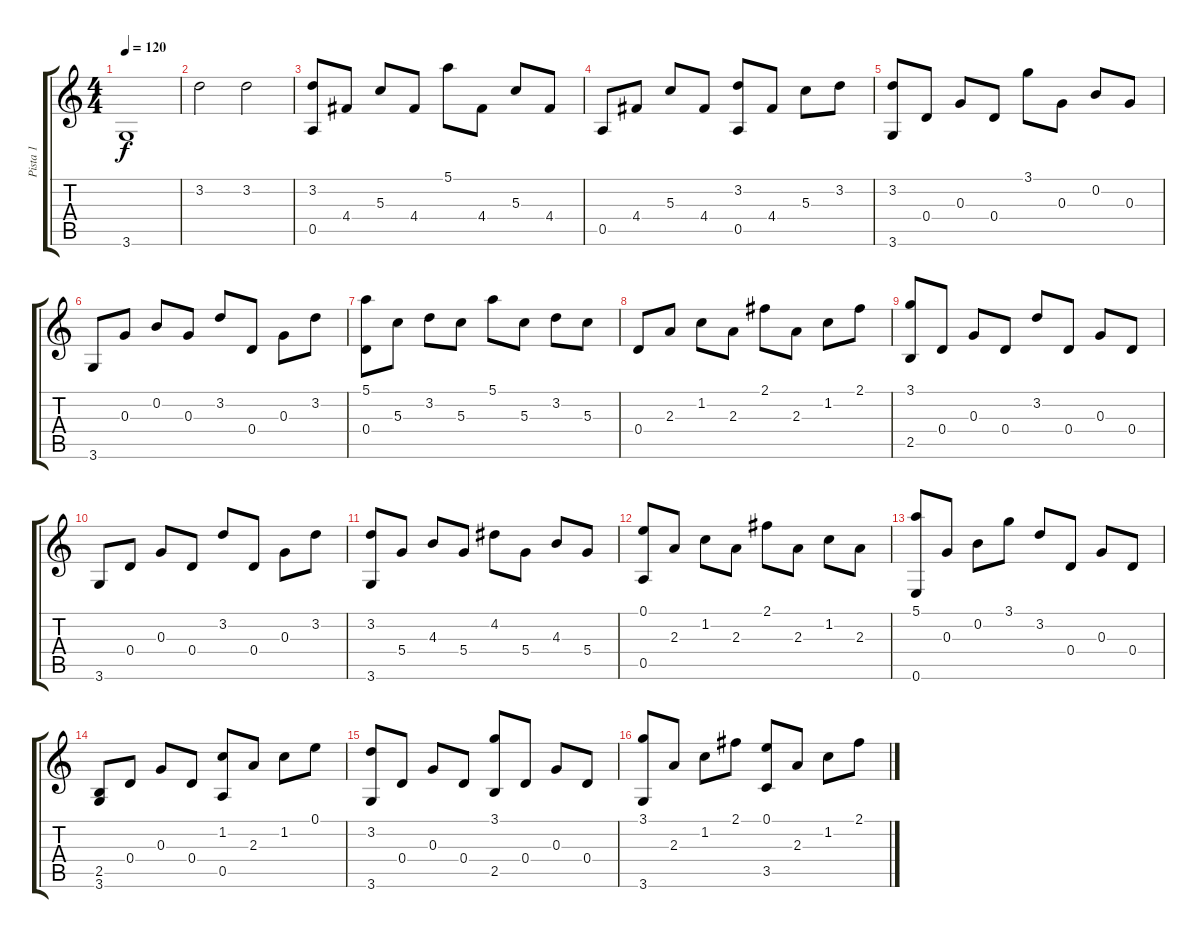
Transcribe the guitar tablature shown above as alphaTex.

\track ("Pista 1" "Pista 1") {instrument acousticguitarsteel}
\staff {score tabs}
\tuning (E4 B3 G3 D3 A2 E2) {hide}
\ts (4 4)
\tempo 120
\clef g2
\ks c
3.6.1{dy f} |
3.2.2 3.2.2 |
(3.2 0.5).8 4.4.8 5.3.8 4.4.8 5.1.8 4.4.8 5.3.8 4.4.8 |
0.5.8 4.4.8 5.3.8 4.4.8 (3.2 0.5).8 4.4.8 5.3.8 3.2.8 |
(3.2 3.6).8 0.4.8 0.3.8 0.4.8 3.1.8 0.3.8 0.2.8 0.3.8 |
3.6.8 0.3.8 0.2.8 0.3.8 3.2.8 0.4.8 0.3.8 3.2.8 |
(5.1 0.4).8 5.3.8 3.2.8 5.3.8 5.1.8 5.3.8 3.2.8 5.3.8 |
0.4.8 2.3.8 1.2.8 2.3.8 2.1.8 2.3.8 1.2.8 2.1.8 |
(3.1 2.5).8 0.4.8 0.3.8 0.4.8 3.2.8 0.4.8 0.3.8 0.4.8 |
3.6.8 0.4.8 0.3.8 0.4.8 3.2.8 0.4.8 0.3.8 3.2.8 |
(3.2 3.6).8 5.4.8 4.3.8 5.4.8 4.2.8 5.4.8 4.3.8 5.4.8 |
(0.1 0.5).8 2.3.8 1.2.8 2.3.8 2.1.8 2.3.8 1.2.8 2.3.8 |
(5.1 0.6).8 0.3.8 0.2.8 3.1.8 3.2.8 0.4.8 0.3.8 0.4.8 |
(2.5 3.6).8 0.4.8 0.3.8 0.4.8 (1.2 0.5).8 2.3.8 1.2.8 0.1.8 |
(3.2 3.6).8 0.4.8 0.3.8 0.4.8 (3.1 2.5).8 0.4.8 0.3.8 0.4.8 |
(3.1 3.6).8 2.3.8 1.2.8 2.1.8 (0.1 3.5).8 2.3.8 1.2.8 2.1.8
